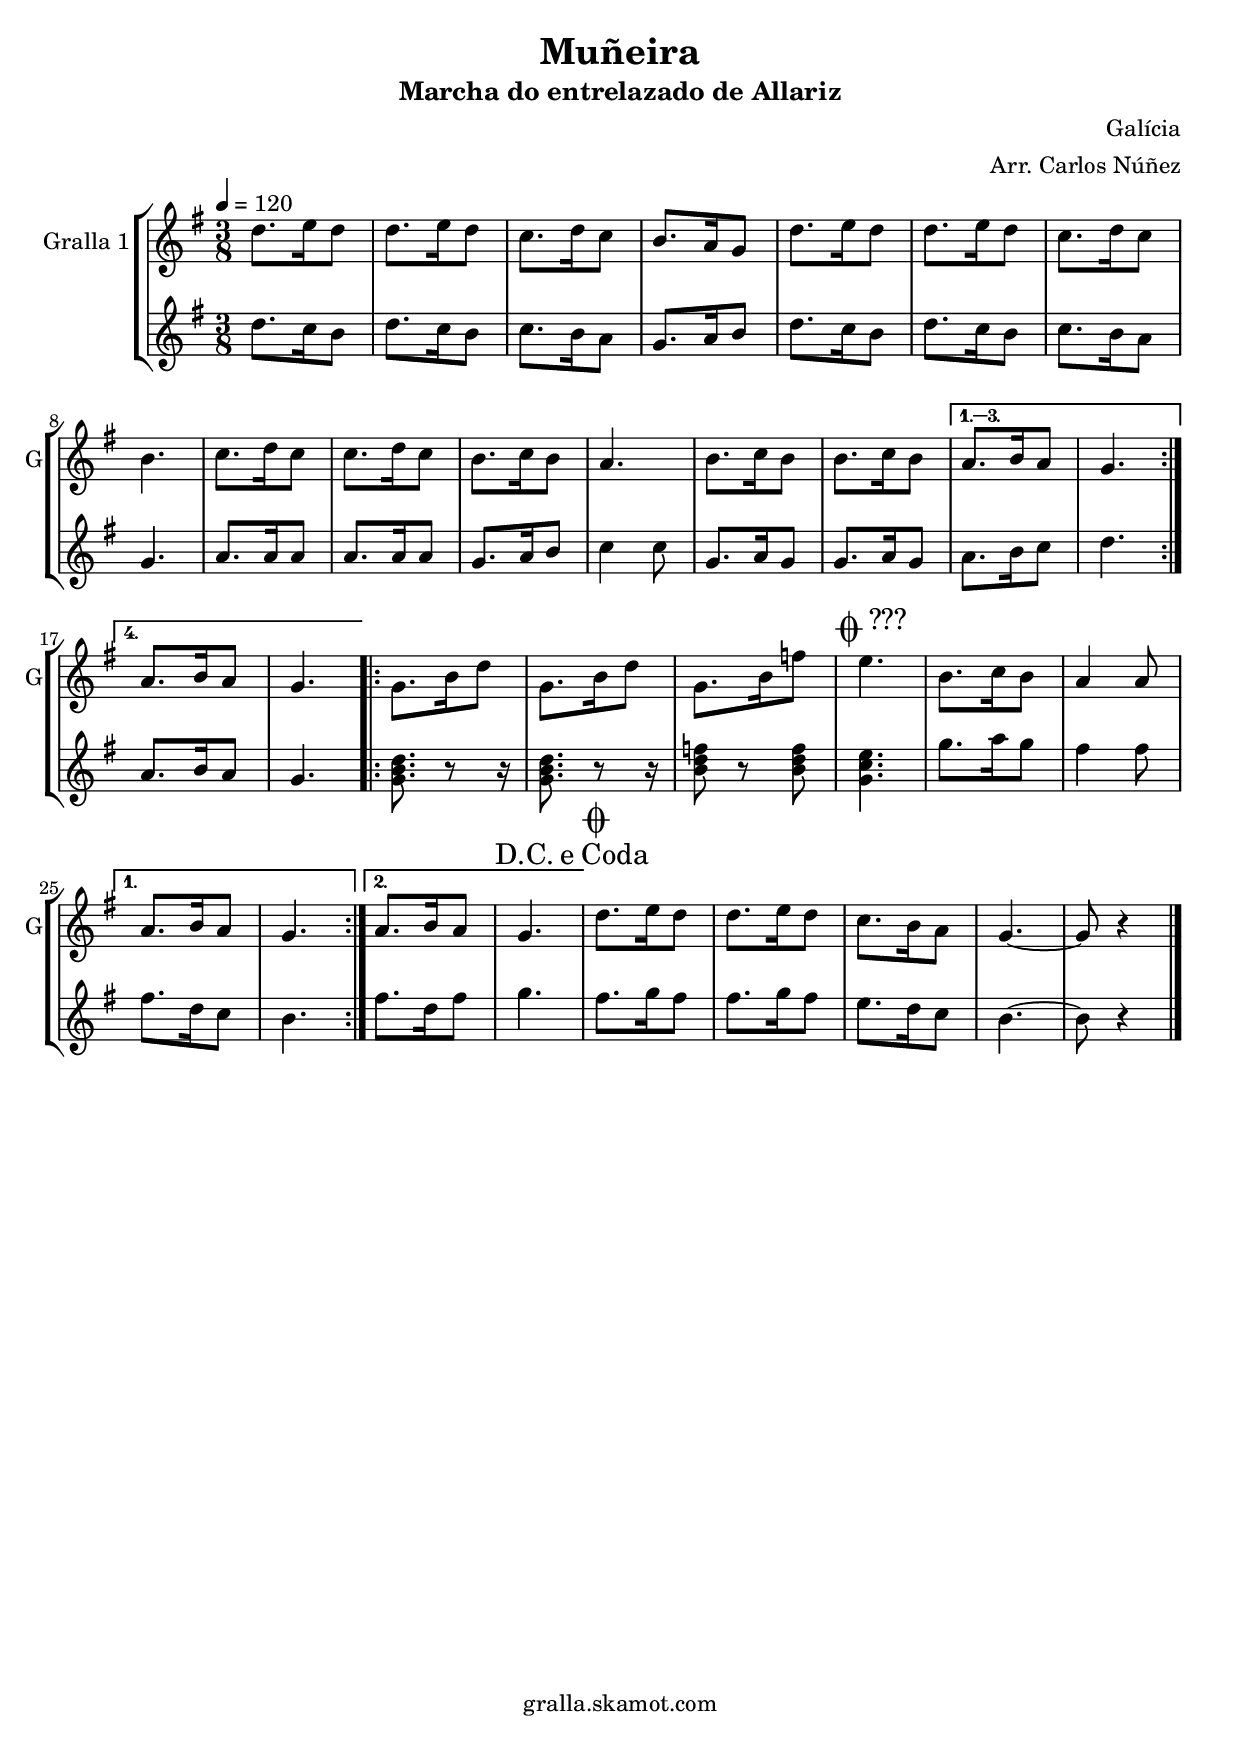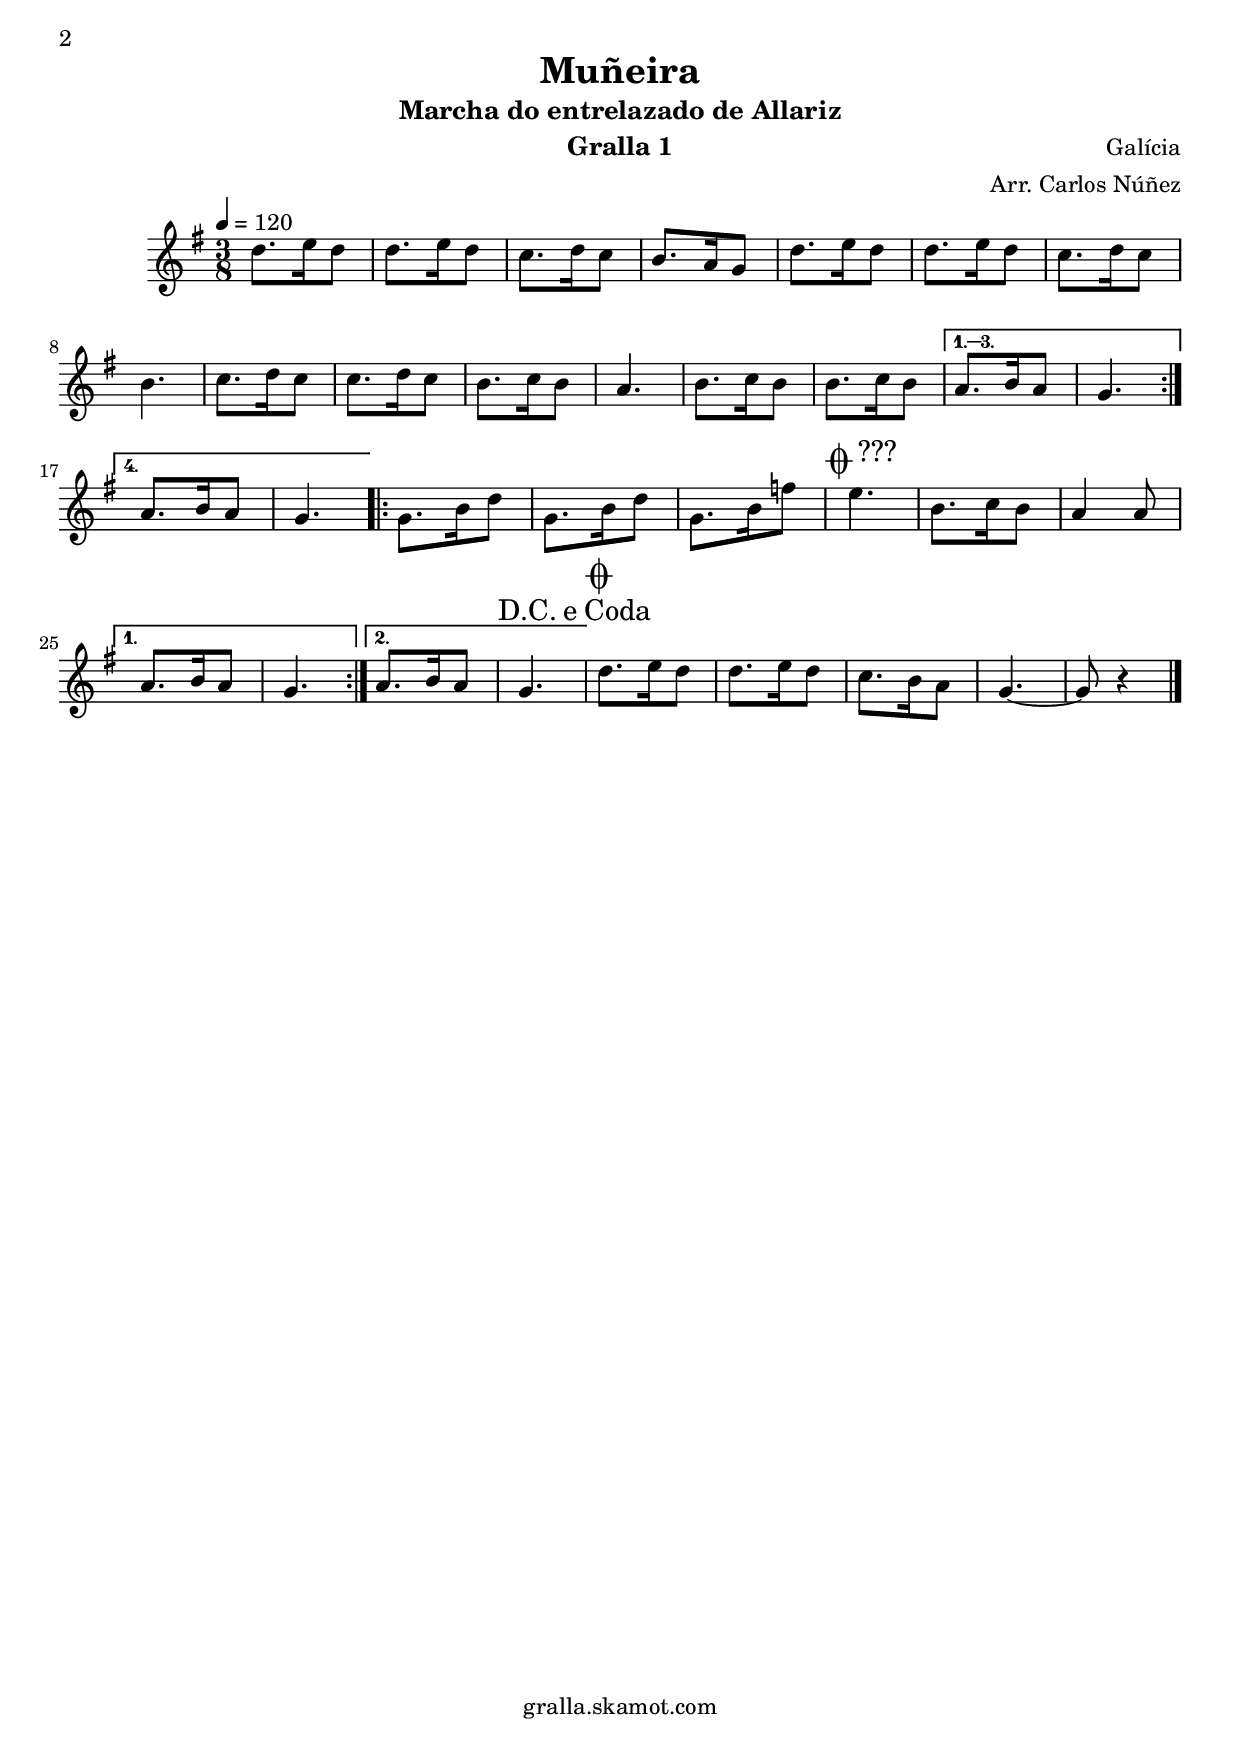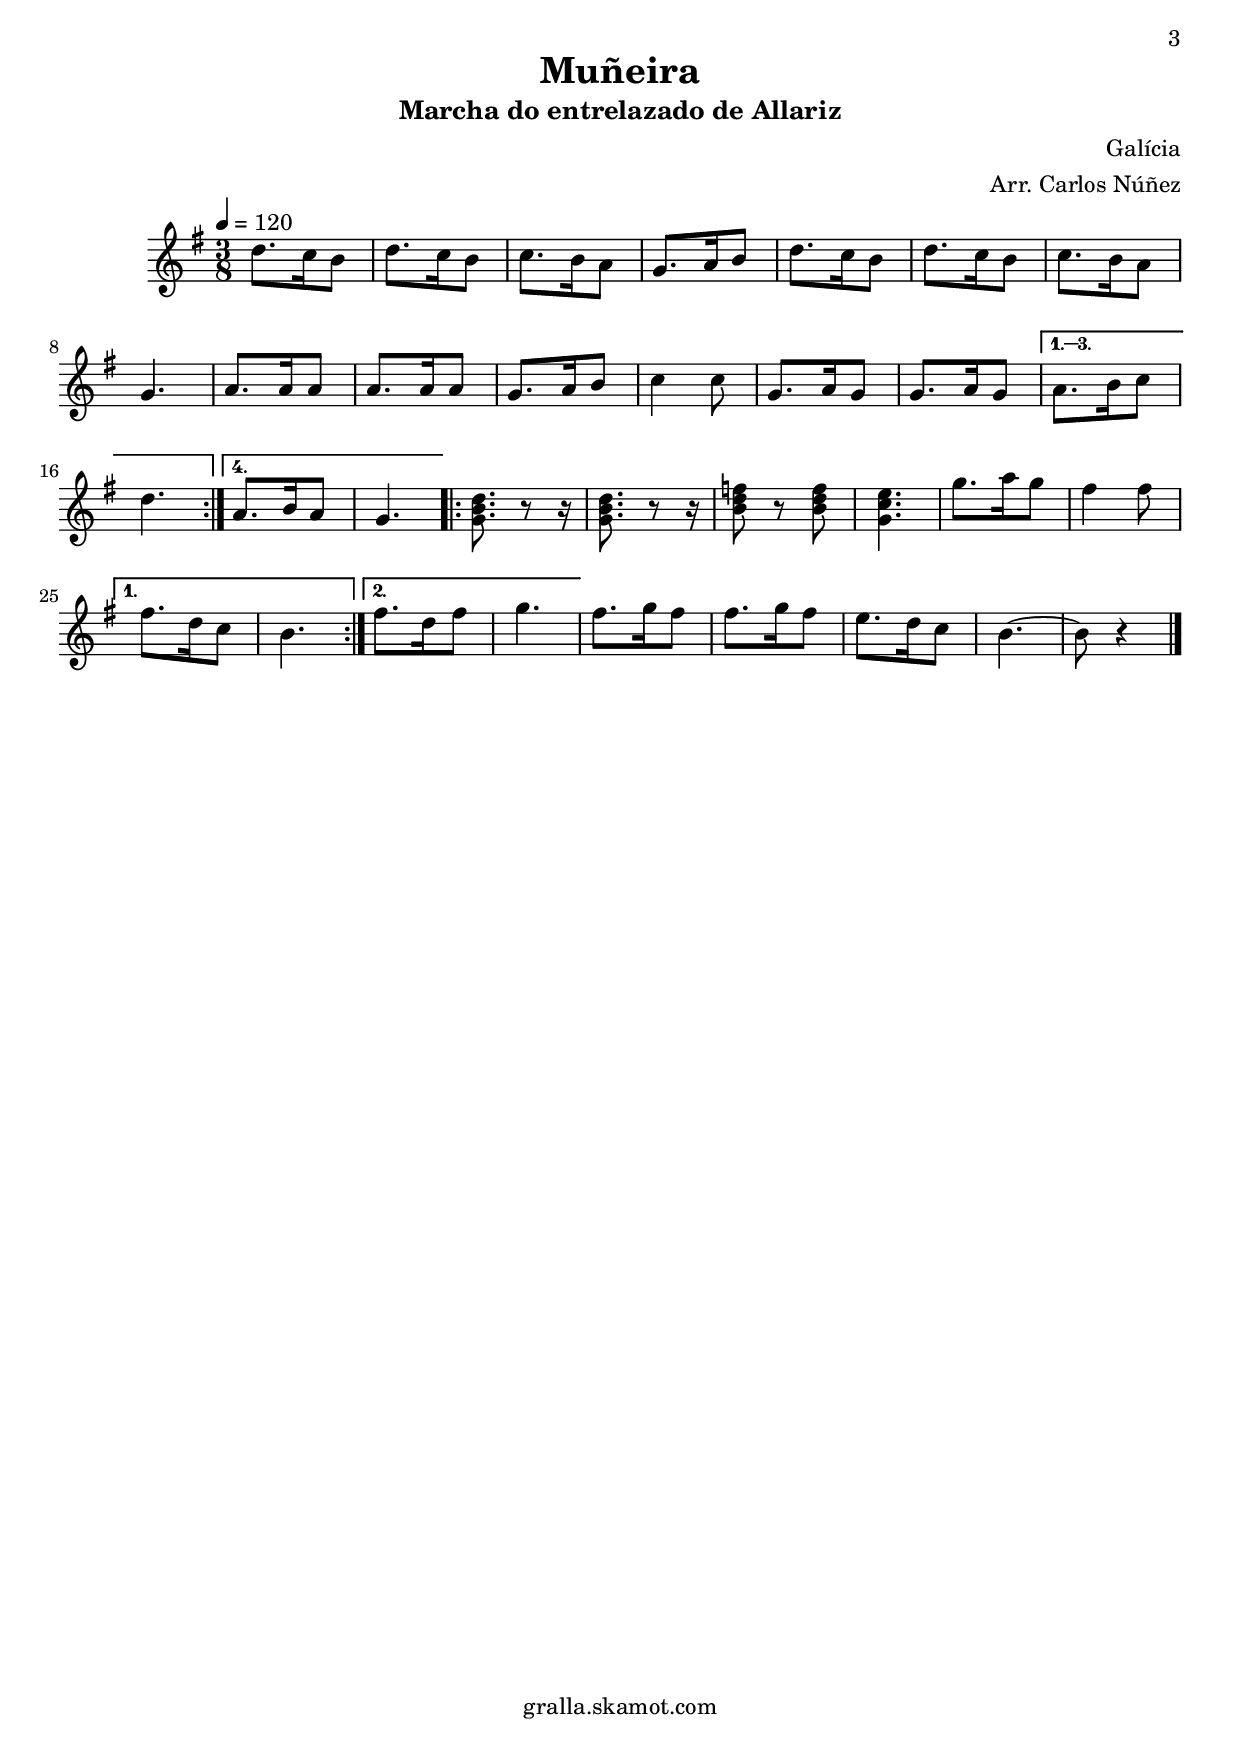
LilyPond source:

\version "2.16.2"

\header {
  dedication=""
  title="Muñeira"
  subtitle="Marcha do entrelazado de Allariz"
  subsubtitle=""
  poet=""
  meter=""
  piece=""
  composer="Galícia"
  arranger="Arr. Carlos Núñez"
  opus=""
  instrument=""
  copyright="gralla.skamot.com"
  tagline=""
}

liniaroAa =
\relative d''
{
  \tempo 4=120
  \clef treble
  \key g \major
  \time 3/8
  \repeat volta 4 { d8. e16 d8  |
  d8. e16 d8  |
  c8. d16 c8  |
  b8. a16 g8  |
  %05
  d'8. e16 d8  |
  d8. e16 d8  |
  c8. d16 c8  |
  b4.  |
  c8. d16 c8  |
  %10
  c8. d16 c8  |
  b8. c16 b8  |
  a4.  |
  b8. c16 b8  |
  b8. c16 b8 }
  %15
  \alternative { { a8. b16 a8  |
  g4. }
  { a8. b16 a8  |
  g4. } }
  \repeat volta 2 { g8. b16 d8  |
  %20
  g,8. b16 d8  |
  g,8. b16 f'8  |
  \mark \markup {\musicglyph #"scripts.coda" ???} e4.  |
  b8. c16 b8  |
  a4 a8 }
  %25
  \alternative { { a8. b16 a8  |
  g4. }
  { a8. b16 a8  |
  \mark \markup {D.C. e Coda} g4. } }
  \mark \markup {\musicglyph #"scripts.coda"} d'8. e16 d8  |
  %30
  d8. e16 d8  |
  c8. b16 a8  |
  g4. ~  |
  g8 r4  \bar "|."
}

liniaroAb =
\relative d''
{
  \tempo 4=120
  \clef treble
  \key g \major
  \time 3/8
  \repeat volta 4 { d8. c16 b8  |
  d8. c16 b8  |
  c8. b16 a8  |
  g8. a16 b8  |
  %05
  d8. c16 b8  |
  d8. c16 b8  |
  c8. b16 a8  |
  g4.  |
  a8. a16 a8  |
  %10
  a8. a16 a8  |
  g8. a16 b8  |
  c4 c8  |
  g8. a16 g8  |
  g8. a16 g8 }
  %15
  \alternative { { a8. b16 c8  |
  d4. }
  { a8. b16 a8  |
  g4. } }
  \repeat volta 2 { <g b d>8. r8 r16  | % kompletite
  %20
  <g b d>8. r8 r16  | % kompletite
  <b d f>8 r <b d f>  |
  <g c e>4.  |
  g'8. a16 g8  |
  fis4 fis8 }
  %25
  \alternative { { fis8. d16 c8  |
  b4. }
  { fis'8. d16 fis8  |
  g4. } }
  fis8. g16 fis8  |
  %30
  fis8. g16 fis8  |
  e8. d16 c8  |
  b4. ~  |
  b8 r4  \bar "|."
}

\bookpart {
  \score {
    \new StaffGroup {
      \override Score.RehearsalMark #'self-alignment-X = #LEFT
      <<
        \new Staff \with {instrumentName = #"Gralla 1" shortInstrumentName = #"G"} \liniaroAa
        \new Staff \with {instrumentName = #"" shortInstrumentName = #" "} \liniaroAb
      >>
    }
    \layout {}
  }
  \score { \unfoldRepeats
    \new StaffGroup {
      \override Score.RehearsalMark #'self-alignment-X = #LEFT
      <<
        \new Staff \with {instrumentName = #"Gralla 1" shortInstrumentName = #"G"} \liniaroAa
        \new Staff \with {instrumentName = #"" shortInstrumentName = #" "} \liniaroAb
      >>
    }
    \midi {
      \set Staff.midiInstrument = "oboe"
      \set DrumStaff.midiInstrument = "drums"
    }
  }
}

\bookpart {
  \header {instrument="Gralla 1"}
  \score {
    \new StaffGroup {
      \override Score.RehearsalMark #'self-alignment-X = #LEFT
      <<
        \new Staff \liniaroAa
      >>
    }
    \layout {}
  }
  \score { \unfoldRepeats
    \new StaffGroup {
      \override Score.RehearsalMark #'self-alignment-X = #LEFT
      <<
        \new Staff \liniaroAa
      >>
    }
    \midi {
      \set Staff.midiInstrument = "oboe"
      \set DrumStaff.midiInstrument = "drums"
    }
  }
}

\bookpart {
  \header {instrument=""}
  \score {
    \new StaffGroup {
      \override Score.RehearsalMark #'self-alignment-X = #LEFT
      <<
        \new Staff \liniaroAb
      >>
    }
    \layout {}
  }
  \score { \unfoldRepeats
    \new StaffGroup {
      \override Score.RehearsalMark #'self-alignment-X = #LEFT
      <<
        \new Staff \liniaroAb
      >>
    }
    \midi {
      \set Staff.midiInstrument = "oboe"
      \set DrumStaff.midiInstrument = "drums"
    }
  }
}

